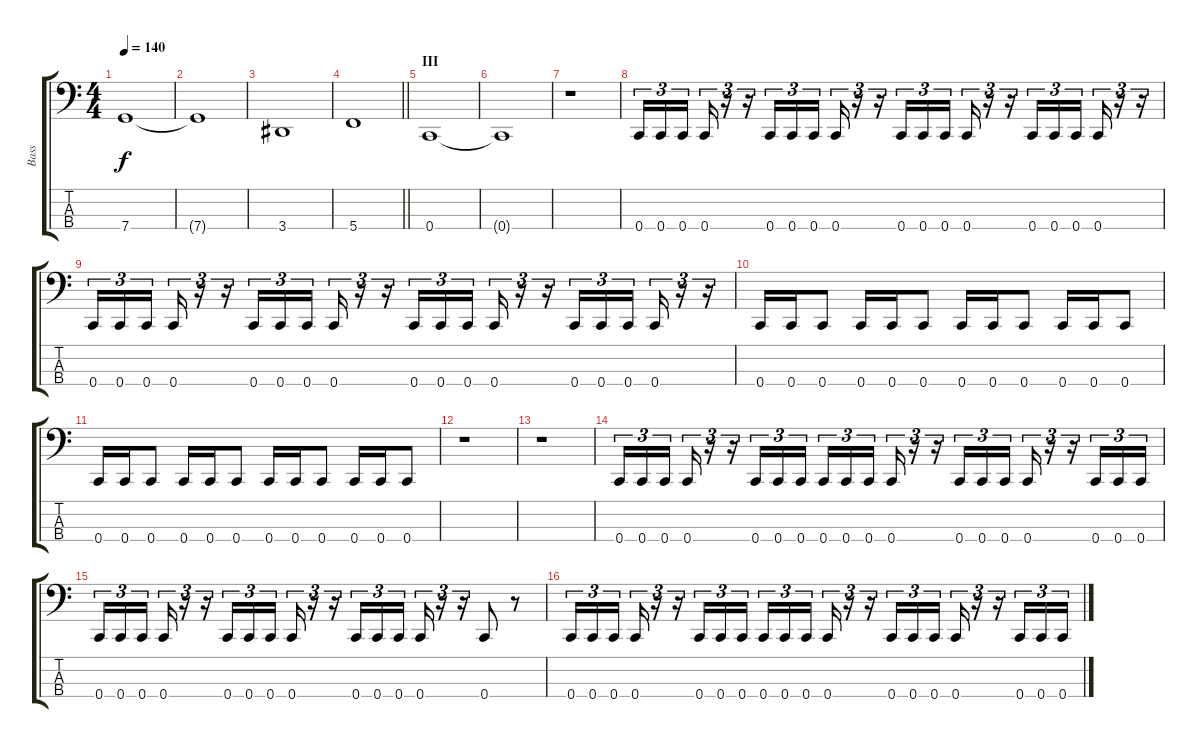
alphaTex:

\track ("Bass" "Bass") {instrument electricbasspick}
\staff {score tabs}
\tuning (F2 C2 G1 C1) {hide}
\ts (4 4)
\tempo 140
\clef f4
\ks c
7.4.1{dy f} |
7.4{t}.1 |
3.4.1 |
\barLineRight lightlight
5.4.1 |
\section ("" "III")
0.4.1 |
0.4{t}.1 |
r.1 |
0.4.16{tu (3 2)} 0.4.16{tu (3 2)} 0.4.16{tu (3 2) beam splitsecondary} 0.4.16{tu (3 2)} r.16{tu (3 2)} r.16{tu (3 2)} 0.4.16{tu (3 2)} 0.4.16{tu (3 2)} 0.4.16{tu (3 2) beam splitsecondary} 0.4.16{tu (3 2)} r.16{tu (3 2)} r.16{tu (3 2)} 0.4.16{tu (3 2)} 0.4.16{tu (3 2)} 0.4.16{tu (3 2) beam splitsecondary} 0.4.16{tu (3 2)} r.16{tu (3 2)} r.16{tu (3 2)} 0.4.16{tu (3 2)} 0.4.16{tu (3 2)} 0.4.16{tu (3 2) beam splitsecondary} 0.4.16{tu (3 2)} r.16{tu (3 2)} r.16{tu (3 2)} |
0.4.16{tu (3 2)} 0.4.16{tu (3 2)} 0.4.16{tu (3 2) beam splitsecondary} 0.4.16{tu (3 2)} r.16{tu (3 2)} r.16{tu (3 2)} 0.4.16{tu (3 2)} 0.4.16{tu (3 2)} 0.4.16{tu (3 2) beam splitsecondary} 0.4.16{tu (3 2)} r.16{tu (3 2)} r.16{tu (3 2)} 0.4.16{tu (3 2)} 0.4.16{tu (3 2)} 0.4.16{tu (3 2) beam splitsecondary} 0.4.16{tu (3 2)} r.16{tu (3 2)} r.16{tu (3 2)} 0.4.16{tu (3 2)} 0.4.16{tu (3 2)} 0.4.16{tu (3 2) beam splitsecondary} 0.4.16{tu (3 2)} r.16{tu (3 2)} r.16{tu (3 2)} |
0.4.16 0.4.16 0.4.8 0.4.16 0.4.16 0.4.8 0.4.16 0.4.16 0.4.8 0.4.16 0.4.16 0.4.8 |
0.4.16 0.4.16 0.4.8 0.4.16 0.4.16 0.4.8 0.4.16 0.4.16 0.4.8 0.4.16 0.4.16 0.4.8 |
r.1 |
r.1 |
0.4.16{tu (3 2)} 0.4.16{tu (3 2)} 0.4.16{tu (3 2) beam splitsecondary} 0.4.16{tu (3 2)} r.16{tu (3 2)} r.16{tu (3 2)} 0.4.16{tu (3 2)} 0.4.16{tu (3 2)} 0.4.16{tu (3 2) beam splitsecondary} 0.4.16{tu (3 2)} 0.4.16{tu (3 2)} 0.4.16{tu (3 2)} 0.4.16{tu (3 2)} r.16{tu (3 2)} r.16{tu (3 2)} 0.4.16{tu (3 2)} 0.4.16{tu (3 2)} 0.4.16{tu (3 2)} 0.4.16{tu (3 2)} r.16{tu (3 2)} r.16{tu (3 2)} 0.4.16{tu (3 2)} 0.4.16{tu (3 2)} 0.4.16{tu (3 2)} |
0.4.16{tu (3 2)} 0.4.16{tu (3 2)} 0.4.16{tu (3 2) beam splitsecondary} 0.4.16{tu (3 2)} r.16{tu (3 2)} r.16{tu (3 2)} 0.4.16{tu (3 2)} 0.4.16{tu (3 2)} 0.4.16{tu (3 2) beam splitsecondary} 0.4.16{tu (3 2)} r.16{tu (3 2)} r.16{tu (3 2)} 0.4.16{tu (3 2)} 0.4.16{tu (3 2)} 0.4.16{tu (3 2) beam splitsecondary} 0.4.16{tu (3 2)} r.16{tu (3 2)} r.16{tu (3 2)} 0.4.8 r.8 |
0.4.16{tu (3 2)} 0.4.16{tu (3 2)} 0.4.16{tu (3 2) beam splitsecondary} 0.4.16{tu (3 2)} r.16{tu (3 2)} r.16{tu (3 2)} 0.4.16{tu (3 2)} 0.4.16{tu (3 2)} 0.4.16{tu (3 2) beam splitsecondary} 0.4.16{tu (3 2)} 0.4.16{tu (3 2)} 0.4.16{tu (3 2)} 0.4.16{tu (3 2)} r.16{tu (3 2)} r.16{tu (3 2)} 0.4.16{tu (3 2)} 0.4.16{tu (3 2)} 0.4.16{tu (3 2)} 0.4.16{tu (3 2)} r.16{tu (3 2)} r.16{tu (3 2)} 0.4.16{tu (3 2)} 0.4.16{tu (3 2)} 0.4.16{tu (3 2)}
